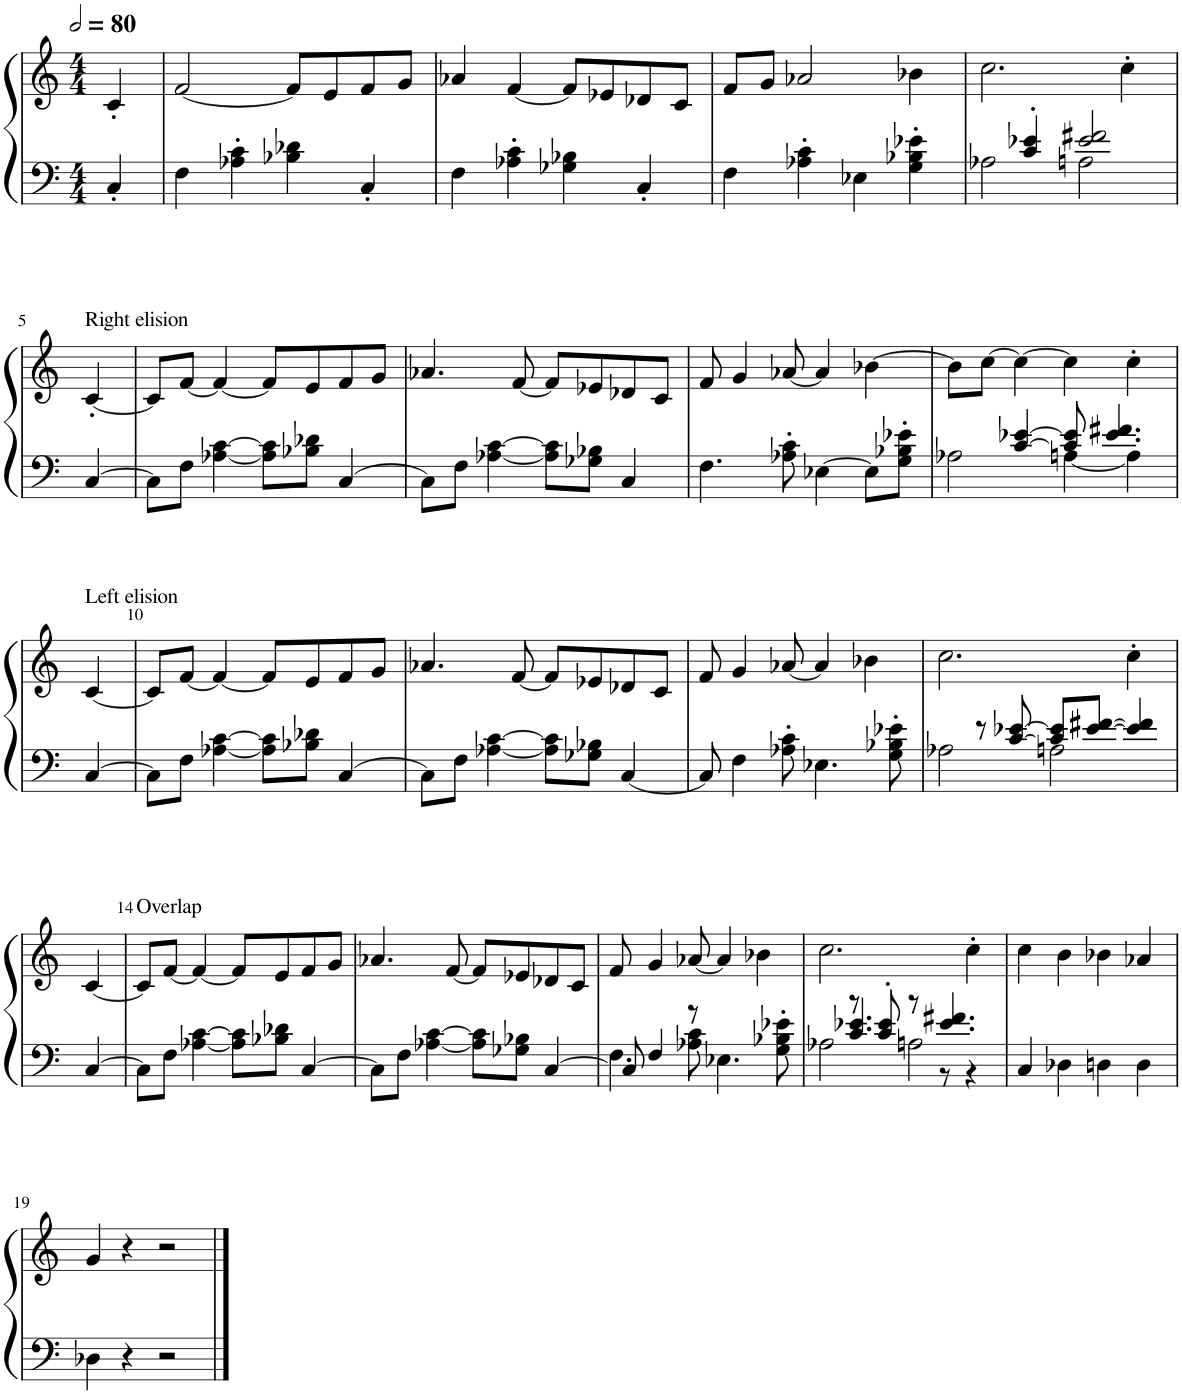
**kern	**kern
*part1	*part1
*staff2	*staff1
*I"Piano	*
*I'Pno.	*
*clefF4	*clefG2
*k[]	*k[]
*M4/4	*M4/4
*MM160	*MM160
=	=
4C'/	4c'/
=1	=1
4F\	[2f/
4A-X\' 4c\'	.
4B-X\ 4d-X\	8f/L]
.	8e/
4C'/	8f/
.	8g/J
=2	=2
4F\	4a-X/
4A-X\' 4c\'	[4f/
4G-X\ 4B-X\	8f/L]
.	8e-X/
4C'/	8d-X/
.	8c/J
=3	=3
4F\	8f/L
.	8g/J
4A-X\' 4c\'	2a-X/
4E-X\	.
4G\' 4B-X\' 4e-X\'	4b-X\
=4	=4
*^	*
4ryy	2A-X\	2.cc\
4c/' 4e-X/'	.	.
2e-/ 2f#X/	2An\	.
.	.	4cc'\
*v	*v	*
!!LO:LB:g=z
=5	=5
!	!LO:TX:a:t=Right elision
[4C/	[4c'/
=6	=6
8C\L]	8c/L]
8F\J	[8f/J
[4A-X\ [4c\	4f/_
8A-\] 8c\]L	8f/L]
8B-X\ 8d-X\J	8e/
[4C/	8f/
.	8g/J
=7	=7
8C\L]	4.a-X/
8F\J	.
[4A-X\ [4c\	.
.	[8f/
8A-\] 8c\]L	8f/L]
8G-X\ 8B-X\J	8e-X/
4C/	8d-X/
.	8c/J
=8	=8
4.F\	8f/
.	4g/
8A-X\' 8c\'	[8a-X/
[4E-X\	4a-/]
8E-\L]	[4b-X\
8G\' 8B-X\' 8e-X\'J	.
=9	=9
*^	*
4ryy	2A-X\	8b-\L]
.	.	[8cc\J
[4c/ [4e-X/	.	4cc\_
8c/] 8e-/]	[4An\	4cc\]
4.e-/ 4.f#X/	.	.
.	4A\]	4cc'\
!!LO:LB:g=z
=9X1	=9X1	=9X1
!	!	!LO:TX:a:t=Left elision
*v	*v	*
[4C/	[4c/
=10	=10
8C\L]	8c/L]
8F\J	[8f/J
[4A-X\ [4c\	4f/_
8A-\] 8c\]L	8f/L]
8B-X\ 8d-X\J	8e/
[4C/	8f/
.	8g/J
=11	=11
8C\L]	4.a-X/
8F\J	.
[4A-X\ [4c\	.
.	[8f/
8A-\] 8c\]L	8f/L]
8G-X\ 8B-X\J	8e-X/
[4C/	8d-X/
.	8c/J
=12	=12
8C/]	8f/
4F\	4g/
8A-X\' 8c\'	[8a-X/
4.E-X\	4a-/]
.	4b-X\
8G\' 8B-X\' 8e-X\'	.
=13	=13
*^	*
4ryy	2A-X\	2.cc\
8r	.	.
[8c/ [8e-X/	.	.
8c/] 8e-/]L	2An\	.
[8e-/ [8f#X/J	.	.
4e-/] 4f#/]	.	4cc'\
*v	*v	*
!!LO:LB:g=z
=13X2	=13X2
[4C/	[4c/
=14	=14
!	!LO:TX:a:t=Overlap
8C\L]	8c/L]
8F\J	[8f/J
[4A-X\ [4c\	4f/_
8A-\] 8c\]L	8f/L]
8B-X\ 8d-X\J	8e/
[4C/	8f/
.	8g/J
=15	=15
8C\L]	4.a-X/
8F\J	.
[4A-X\ [4c\	.
.	[8f/
8A-\] 8c\]L	8f/L]
8G-X\ 8B-X\J	8e-X/
[4C/	8d-X/
.	8c/J
=16	=16
*^	*
8C/]	4.F\	8f/
4F/	.	4g/
8r	8A-X\ 8c\	[8a-X/
4.E-X\	2ryy	4a-/]
.	.	4b-X\
8G\' 8B-X\' 8e-X\'	.	.
=17	=17	=17
*	*^	*
4ryy	2A-X\	4ryy	2.cc\
8r	.	4.c/ 4.e-X/	.
8c/' 8e-/'	.	.	.
8r	2An\	.	.
4.e-/ 4.f#X/	.	8r	.
.	.	4r	4cc'\
*v	*v	*v	*
=18	=18
4C/	4cc\
4D-X\	4b\
4Dn\	4b-X\
4D\	4a-X/
!!LO:LB:g=z
=19	=19
4D-X\	4g/
4r	4r
2r	2r
==	==
*-	*-
